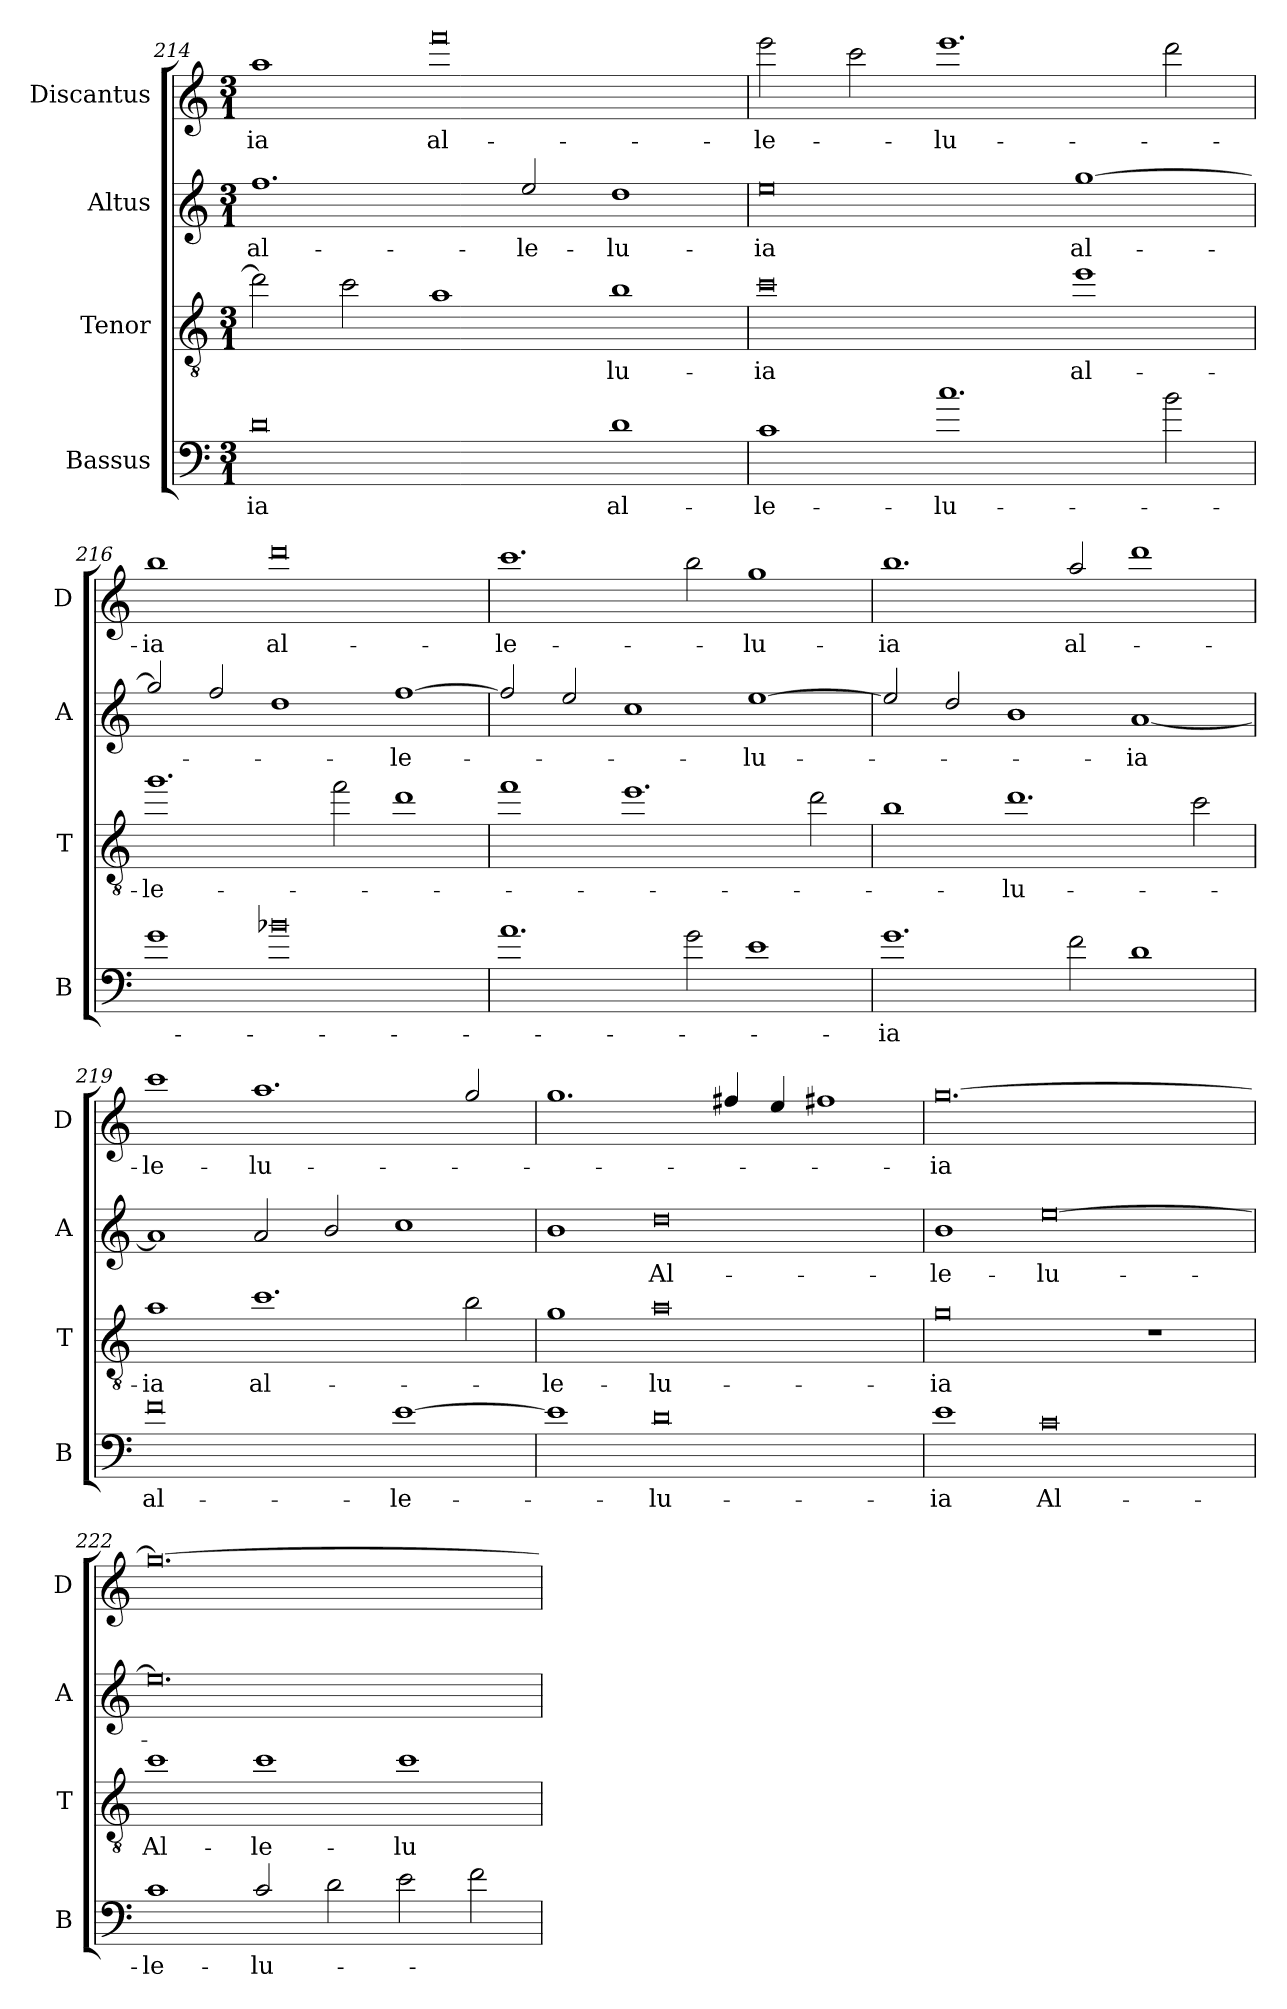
**kern	**text	**kern	**text	**kern	**text	**kern	**text
*part4	*part4	*part3	*part3	*part2	*part2	*part1	*part1
*staff4	*staff4	*staff3	*staff3	*staff2	*staff2	*staff1	*staff1
*I"Bassus	*	*I"Tenor	*	*I"Altus	*	*I"Discantus	*
*I'B	*	*I'T	*	*I'A	*	*I'D	*
*clefF4	*	*clefGv2	*	*clefG2	*	*clefG2	*
*ITrd7c12	*	*ITrd7c12	*	*ITrd7c12	*	*ITrd7c12	*
*k[]	*	*k[]	*	*k[]	*	*k[]	*
*C:	*	*C:	*	*C:	*	*C:	*
*M3/1	*	*M3/1	*	*M3/1	*	*M3/1	*
=214	=214	=214	=214	=214	=214	=214	=214
!	!LO:LY:b	!	!	!	!LO:LY:b	!	!LO:LY:b
0D	-ia	2d\]	.	1.f	al-	1a	-ia
.	.	2c\	.	.	.	.	.
!	!	!	!	!	!	!	!LO:LY:b
.	.	1A	.	.	.	0ff	al-
!	!	!	!	!	!LO:LY:b	!	!
.	.	.	.	2e/	-le-	.	.
!	!LO:LY:b	!	!LO:LY:b	!	!LO:LY:b	!	!
1D	al-	1B	-lu-	1d	-lu-	.	.
=215	=215	=215	=215	=215	=215	=215	=215
!	!LO:LY:b	!	!LO:LY:b	!	!LO:LY:b	!	!LO:LY:b
1C	-le-	0c	-ia	0e	-ia	2ee\	-le-
.	.	.	.	.	.	2cc\	.
!	!LO:LY:b	!	!	!	!	!	!LO:LY:b
1.c	-lu-	.	.	.	.	1.ee	-lu-
!	!	!	!LO:LY:b	!	!LO:LY:b	!	!
.	.	1e	al-	[1g	al-	.	.
2B\	.	.	.	.	.	2dd\	.
=216	=216	=216	=216	=216	=216	=216	=216
!	!	!	!LO:LY:b	!	!	!	!LO:LY:b
1G	.	1.g	-le-	2g/]	.	1b	-ia
.	.	.	.	2f/	.	.	.
!	!	!	!	!	!	!	!LO:LY:b
0B-X	.	.	.	1d	.	0dd	al-
.	.	2f\	.	.	.	.	.
!	!	!	!	!	!LO:LY:b	!	!
.	.	1d	.	[1f	-le-	.	.
=217	=217	=217	=217	=217	=217	=217	=217
!	!	!	!	!	!	!	!LO:LY:b
1.A	.	1f	.	2f/]	.	1.cc	-le-
.	.	.	.	2e/	.	.	.
.	.	1.e	.	1c	.	.	.
2G\	.	.	.	.	.	2b\	.
!	!	!	!	!	!LO:LY:b	!	!LO:LY:b
1E	.	.	.	[1e	-lu-	1g	-lu-
.	.	2d\	.	.	.	.	.
=218	=218	=218	=218	=218	=218	=218	=218
!	!LO:LY:b	!	!	!	!	!	!LO:LY:b
1.G	-ia	1B	.	2e/]	.	1.b	-ia
.	.	.	.	2d/	.	.	.
!	!	!	!LO:LY:b	!	!	!	!
.	.	1.d	-lu-	1B	.	.	.
!	!	!	!	!	!	!	!LO:LY:b
2F\	.	.	.	.	.	2a/	al-
!	!	!	!	!	!LO:LY:b	!	!
1D	.	.	.	[1A	-ia	1dd	.
.	.	2c\	.	.	.	.	.
!!LO:LB:g=z
=219	=219	=219	=219	=219	=219	=219	=219
!	!LO:LY:b	!	!LO:LY:b	!	!	!	!LO:LY:b
0F	al-	1A	-ia	1A]	.	1cc	-le-
!	!	!	!LO:LY:b	!	!	!	!LO:LY:b
.	.	1.c	al-	2A/	.	1.a	-lu-
.	.	.	.	2B/	.	.	.
!	!LO:LY:b	!	!	!	!	!	!
[1E	-le-	.	.	1c	.	.	.
.	.	2B\	.	.	.	2g/	.
=220	=220	=220	=220	=220	=220	=220	=220
!	!	!	!LO:LY:b	!	!	!	!
1E]	.	1G	-le-	1B	.	1.g	.
!	!LO:LY:b	!	!LO:LY:b	!	!LO:LY:b	!	!
0D	-lu-	0A	-lu-	0d	Al-	.	.
.	.	.	.	.	.	4f#X/	.
.	.	.	.	.	.	4e/	.
.	.	.	.	.	.	1f#X	.
=221	=221	=221	=221	=221	=221	=221	=221
!	!LO:LY:b	!	!LO:LY:b	!	!LO:LY:b	!	!LO:LY:b
1E	-ia	0G	-ia	1B	-le-	[0.g	-ia
!	!LO:LY:b	!	!	!	!LO:LY:b	!	!
0C	Al-	.	.	[0e	-lu-	.	.
.	.	1r	.	.	.	.	.
=222	=222	=222	=222	=222	=222	=222	=222
!	!LO:LY:b	!	!LO:LY:b	!	!	!	!
1C	-le-	1c	Al-	0.e]	.	0.g_	.
!	!LO:LY:b	!	!LO:LY:b	!	!	!	!
2C/	-lu-	1c	-le-	.	.	.	.
2D\	.	.	.	.	.	.	.
!	!	!	!LO:LY:b	!	!	!	!
2E\	.	1c	-lu-	.	.	.	.
2F\	.	.	.	.	.	.	.
=	=	=	=	=	=	=	=
*-	*-	*-	*-	*-	*-	*-	*-
